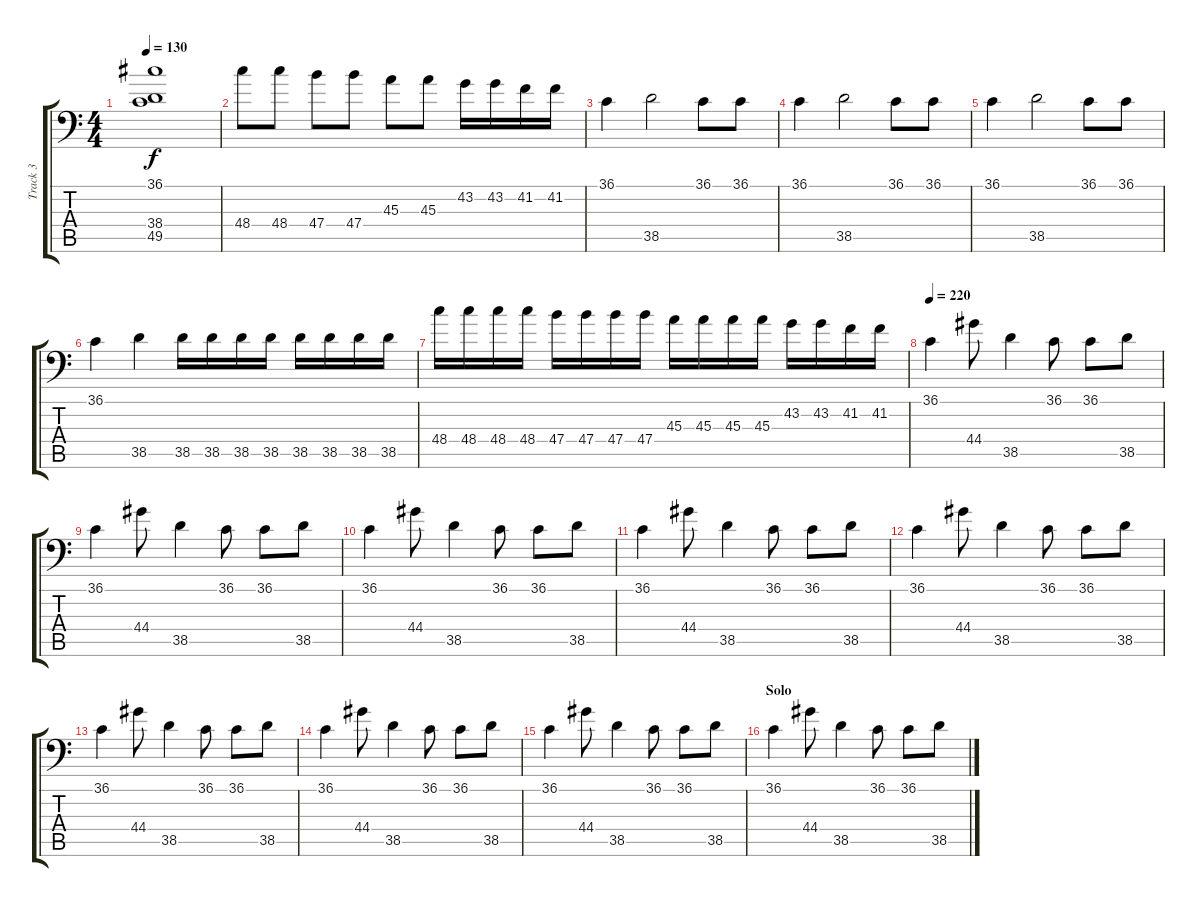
\track ("Track 3" "Track 3") {instrument acousticgrandpiano}
\staff {score tabs}
\tuning (C-1 C-1 C-1 C-1 C-1 C-1) {hide}
\ts (4 4)
\tempo 130
\clef f4
\ks c
(36.1 38.4 49.5).1{dy f} |
48.4.8 48.4.8 47.4.8 47.4.8 45.3.8 45.3.8 43.2.16 43.2.16 41.2.16 41.2.16 |
36.1.4 38.5.2 36.1.8 36.1.8 |
36.1.4 38.5.2 36.1.8 36.1.8 |
36.1.4 38.5.2 36.1.8 36.1.8 |
36.1.4 38.5.4 38.5.16 38.5.16 38.5.16 38.5.16 38.5.16 38.5.16 38.5.16 38.5.16 |
48.4.16 48.4.16 48.4.16 48.4.16 47.4.16 47.4.16 47.4.16 47.4.16 45.3.16 45.3.16 45.3.16 45.3.16 43.2.16 43.2.16 41.2.16 41.2.16 |
\tempo 220
36.1.4 44.4.8 38.5.4 36.1.8 36.1.8 38.5.8 |
36.1.4 44.4.8 38.5.4 36.1.8 36.1.8 38.5.8 |
36.1.4 44.4.8 38.5.4 36.1.8 36.1.8 38.5.8 |
36.1.4 44.4.8 38.5.4 36.1.8 36.1.8 38.5.8 |
36.1.4 44.4.8 38.5.4 36.1.8 36.1.8 38.5.8 |
36.1.4 44.4.8 38.5.4 36.1.8 36.1.8 38.5.8 |
36.1.4 44.4.8 38.5.4 36.1.8 36.1.8 38.5.8 |
36.1.4 44.4.8 38.5.4 36.1.8 36.1.8 38.5.8 |
\section ("" "Solo")
36.1.4 44.4.8 38.5.4 36.1.8 36.1.8 38.5.8
